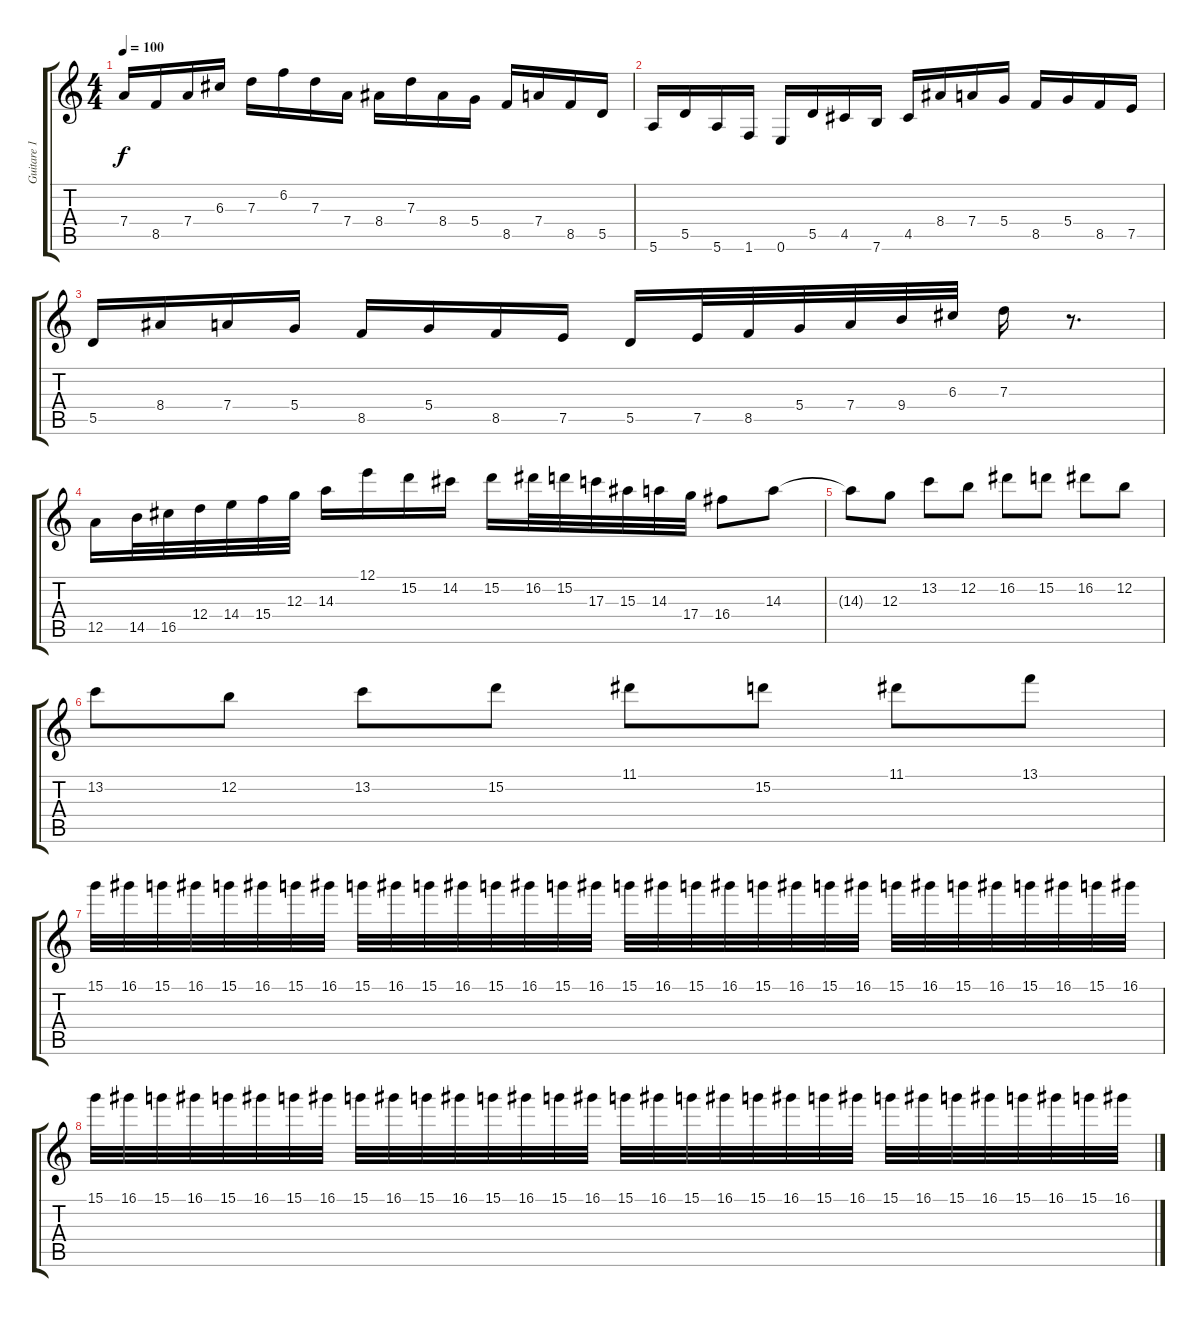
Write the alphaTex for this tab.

\track ("Guitare 1" "Guitare 1") {instrument overdrivenguitar}
\staff {score tabs}
\tuning (E4 B3 G3 D3 A2 E2) {hide}
\ts (4 4)
\tempo 100
\clef g2
\ks c
7.4.16{dy f} 8.5.16 7.4.16 6.3.16 7.3.16 6.2.16 7.3.16 7.4.16 8.4.16 7.3.16 8.4.16 5.4.16 8.5.16 7.4.16 8.5.16 5.5.16 |
5.6.16 5.5.16 5.6.16 1.6.16 0.6.16 5.5.16 4.5.16 7.6.16 4.5.16 8.4.16 7.4.16 5.4.16 8.5.16 5.4.16 8.5.16 7.5.16 |
5.5.16 8.4.16 7.4.16 5.4.16 8.5.16 5.4.16 8.5.16 7.5.16 5.5.16 7.5.32 8.5.32 5.4.32 7.4.32 9.4.32 6.3.32 7.3.16 r.8{d} |
12.5.16 14.5.32 16.5.32 12.4.32 14.4.32 15.4.32 12.3.32 14.3.16 12.1.16 15.2.16 14.2.16 15.2.16 16.2.32 15.2.32 17.3.32 15.3.32 14.3.32 17.4.32 16.4.8 14.3.8 |
14.3{t}.8 12.3.8 13.2.8 12.2.8 16.2.8 15.2.8 16.2.8 12.2.8 |
13.2.8 12.2.8 13.2.8 15.2.8 11.1.8 15.2.8 11.1.8 13.1.8 |
15.1.32 16.1.32 15.1.32 16.1.32 15.1.32 16.1.32 15.1.32 16.1.32 15.1.32 16.1.32 15.1.32 16.1.32 15.1.32 16.1.32 15.1.32 16.1.32 15.1.32 16.1.32 15.1.32 16.1.32 15.1.32 16.1.32 15.1.32 16.1.32 15.1.32 16.1.32 15.1.32 16.1.32 15.1.32 16.1.32 15.1.32 16.1.32 |
15.1.32 16.1.32 15.1.32 16.1.32 15.1.32 16.1.32 15.1.32 16.1.32 15.1.32 16.1.32 15.1.32 16.1.32 15.1.32 16.1.32 15.1.32 16.1.32 15.1.32 16.1.32 15.1.32 16.1.32 15.1.32 16.1.32 15.1.32 16.1.32 15.1.32 16.1.32 15.1.32 16.1.32 15.1.32 16.1.32 15.1.32 16.1.32
